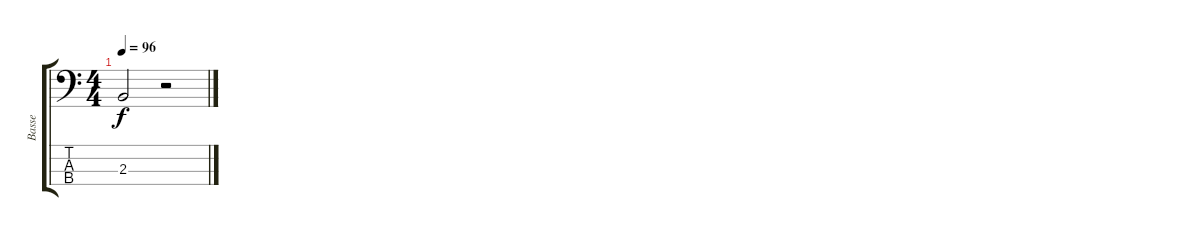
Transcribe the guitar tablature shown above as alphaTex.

\track ("Basse" "Basse") {instrument electricbasspick}
\staff {score tabs}
\tuning (G2 D2 A1 E1) {hide}
\ts (4 4)
\tempo 96
\clef f4
\ks c
2.3.2{dy f} r.2
